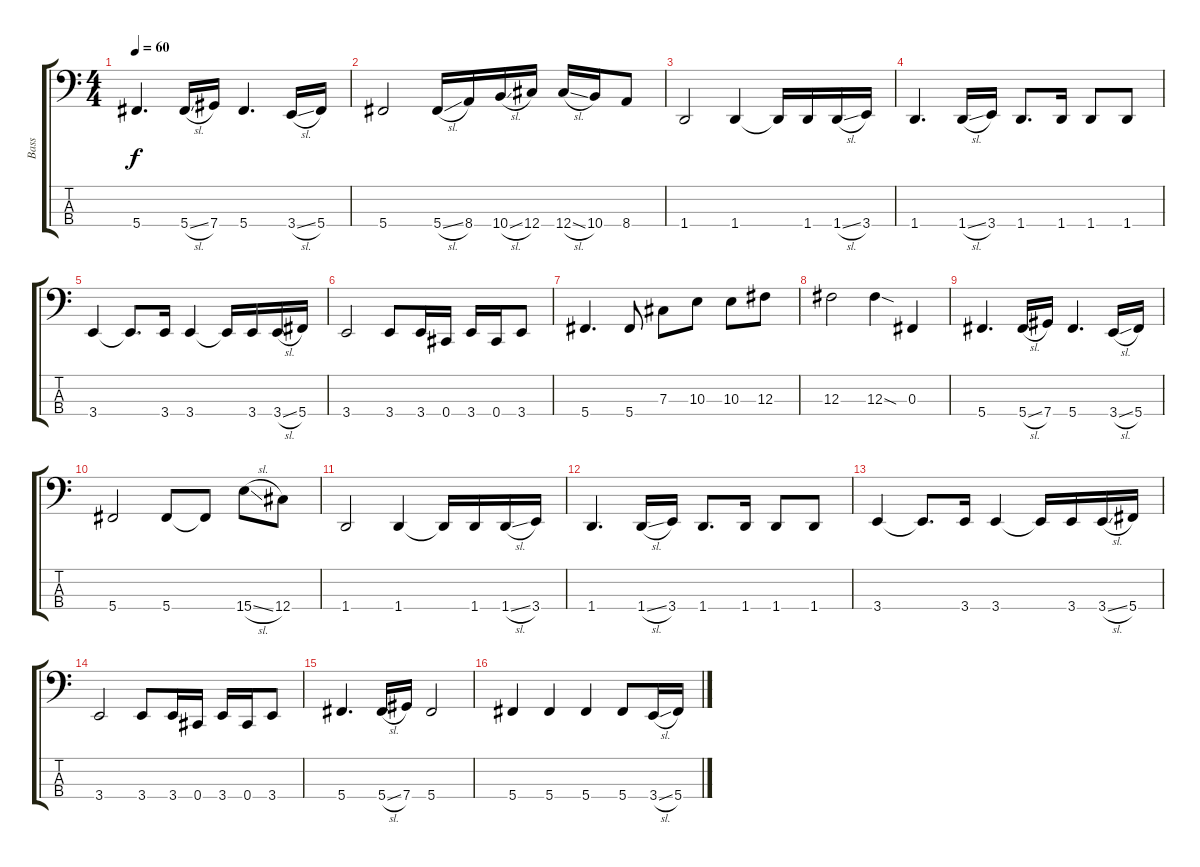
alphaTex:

\track ("Bass" "Bass") {instrument electricbassfinger}
\staff {score tabs}
\tuning (E2 B1 Gb1 Db1) {hide}
\ts (4 4)
\tempo 60
\clef f4
\ks c
5.4.4{d dy f} 5.4{sl}.16 7.4.16 5.4.4{d} 3.4{sl}.16 5.4.16 |
5.4.2 5.4{sl}.16 8.4.16 10.4{sl}.16 12.4.16 12.4{sl}.16 10.4.16 8.4.8 |
1.4.2 1.4.4 1.4{t}.16 1.4.16 1.4{sl}.16 3.4.16 |
1.4.4{d} 1.4{sl}.16 3.4.16 1.4.8{d} 1.4.16 1.4.8 1.4.8 |
3.4.4 3.4{t}.8{d} 3.4.16 3.4.4 3.4{t}.16 3.4.16 3.4{sl}.16 5.4.16 |
3.4.2 3.4.8 3.4.16 0.4.16 3.4.16 0.4.16 3.4.8 |
5.4.4{d} 5.4.8 7.3.8 10.3.8 10.3.8 12.3.8 |
12.3.2 12.3{sod}.4 0.3.4 |
5.4.4{d} 5.4{sl}.16 7.4.16 5.4.4{d} 3.4{sl}.16 5.4.16 |
5.4.2 5.4.8 5.4{t}.8 15.4{sl}.8 12.4.8 |
1.4.2 1.4.4 1.4{t}.16 1.4.16 1.4{sl}.16 3.4.16 |
1.4.4{d} 1.4{sl}.16 3.4.16 1.4.8{d} 1.4.16 1.4.8 1.4.8 |
3.4.4 3.4{t}.8{d} 3.4.16 3.4.4 3.4{t}.16 3.4.16 3.4{sl}.16 5.4.16 |
3.4.2 3.4.8 3.4.16 0.4.16 3.4.16 0.4.16 3.4.8 |
5.4.4{d} 5.4{sl}.16 7.4.16 5.4.2 |
5.4.4 5.4.4 5.4.4 5.4.8 3.4{sl}.16 5.4.16
